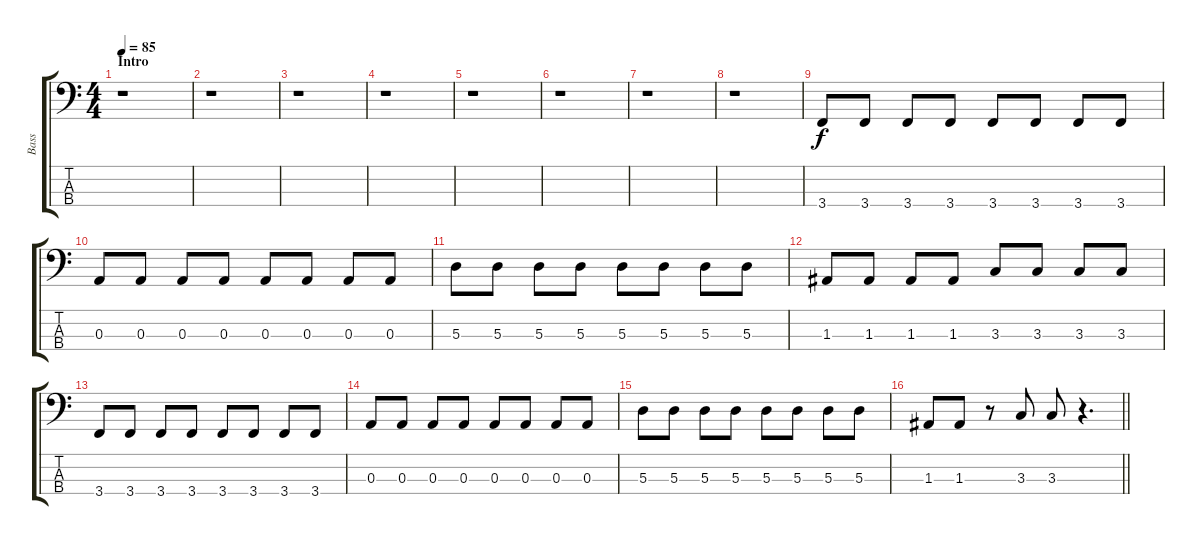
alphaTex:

\track ("Bass" "Bass") {instrument electricbassfinger}
\staff {score tabs}
\tuning (G2 D2 A1 D1) {hide}
\ts (4 4)
\section ("" "Intro")
\tempo 85
\clef f4
\ks c
r.1{dy f instrument electricbassfinger} |
r.1 |
r.1 |
r.1 |
r.1 |
r.1 |
r.1 |
r.1 |
3.4.8{balance 0} 3.4.8 3.4.8 3.4.8 3.4.8 3.4.8 3.4.8 3.4.8 |
0.3.8 0.3.8 0.3.8 0.3.8 0.3.8 0.3.8 0.3.8 0.3.8 |
5.3.8 5.3.8 5.3.8 5.3.8 5.3.8 5.3.8 5.3.8 5.3.8 |
1.3.8 1.3.8 1.3.8 1.3.8 3.3.8 3.3.8 3.3.8 3.3.8 |
3.4.8 3.4.8 3.4.8 3.4.8 3.4.8 3.4.8 3.4.8 3.4.8 |
0.3.8 0.3.8 0.3.8 0.3.8 0.3.8 0.3.8 0.3.8 0.3.8 |
5.3.8 5.3.8 5.3.8 5.3.8 5.3.8 5.3.8 5.3.8 5.3.8 |
\barLineRight lightlight
1.3.8 1.3.8 r.8 3.3.8 3.3.8 r.4{d}
